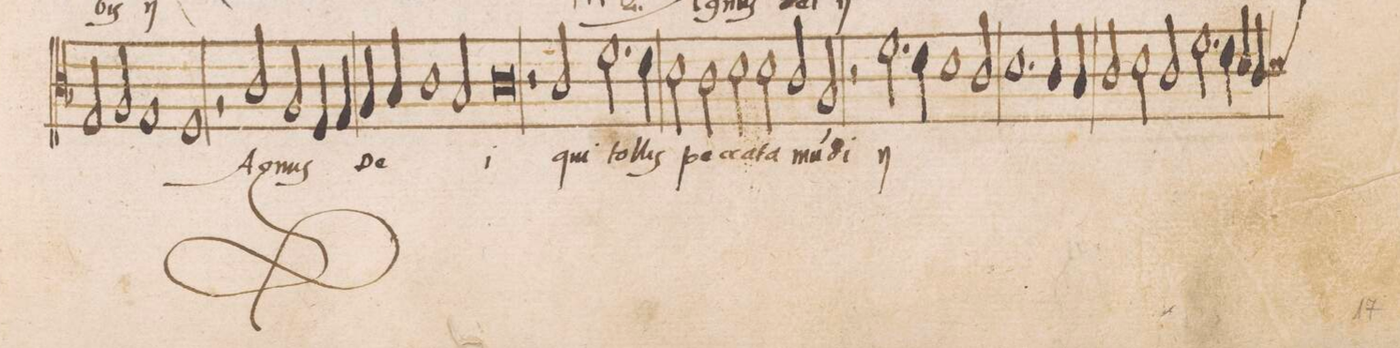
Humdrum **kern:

**kern	**text
*I"TENOR	*
*clefC3	*
*k[b-]	*
*met(c|)	*
*M2/1	*
2G/	.
2A/	.
1G	.
=31	=31
1F	.
2r	.
2c/	A-
=32	=32
2A/	-gnus
4F/	.
4G/	.
4A/	De-
4B-/	.
[2c\	.
=33	=33
2c\]	.
2B-/	.
[1c	-i
=34	=34
1c]	.
2r	.
2c/	qui
=35	=35
2.f\	tol-
4e\	-lis
2d\	pec-
2c\	.
=36	=36
2d\	-ca-
2d\	-ta
2c/	mu(n)-
2A/	-di
=37	=37
2r	.
2.f\	y
4e\	.
[2d\	.
=38	=38
2d\]	.
2c/	.
[1d	.
=39	=39
2d\]	.
4c/	.
4B-/	.
2c/	.
2d\	.
=40	=40
2c/	.
2.f\	.
4e\	.
4d/	.
*custos:d	*
4c/	.
=41	=41
*-	*-
